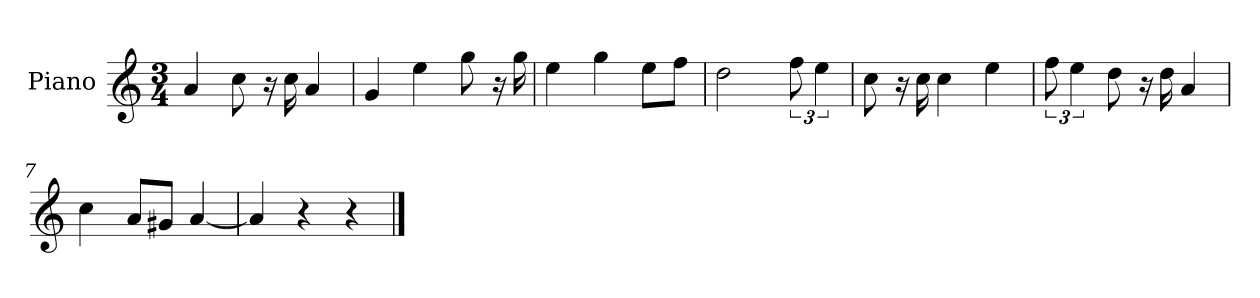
**kern
*part1
*staff1
*I"Piano
*I'P-no
*clefG2
*k[]
*M3/4
*MM93
=1
4a/
8cc\
16r
16cc\
4a/
=2
4g/
4ee\
8gg\
16r
16gg\
=3
4ee\
4gg\
8ee\L
8ff\J
=4
2dd\
12ff\
6ee\
=5
8cc\
16r
16cc\
4cc\
4ee\
=6
12ff\
6ee\
8dd\
16r
16dd\
4a/
=7
4cc\
8a/L
8g#X/J
[4a/
=8
4a/]
4r
4r
==
*-
